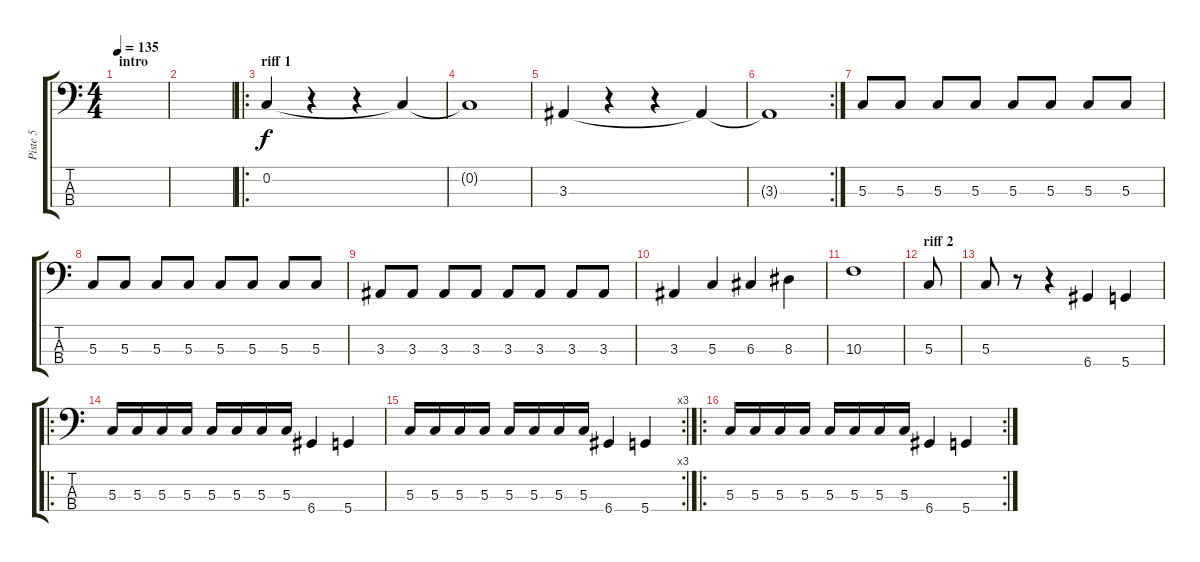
\track ("Piste 5" "Piste 5") {instrument electricbasspick}
\staff {score tabs}
\tuning (F2 C2 G1 D1) {hide}
\ts (4 4)
\section ("" "intro")
\tempo 135
\clef f4
\ks c
|
|
\ro
\section ("" "riff 1")
0.2.4 r.4 r.4 0.2{t}.4 |
0.2{t}.1 |
3.3.4 r.4 r.4 3.3{t}.4 |
\rc 2
3.3{t}.1 |
5.3.8 5.3.8 5.3.8 5.3.8 5.3.8 5.3.8 5.3.8 5.3.8 |
5.3.8 5.3.8 5.3.8 5.3.8 5.3.8 5.3.8 5.3.8 5.3.8 |
3.3.8 3.3.8 3.3.8 3.3.8 3.3.8 3.3.8 3.3.8 3.3.8 |
3.3.4 5.3.4 6.3.4 8.3.4 |
10.3.1 |
\section ("" "riff 2")
5.3.8 |
5.3.8 r.8 r.4 6.4.4 5.4.4 |
\ro
5.3.16 5.3.16 5.3.16 5.3.16 5.3.16 5.3.16 5.3.16 5.3.16 6.4.4 5.4.4 |
\rc 3
5.3.16 5.3.16 5.3.16 5.3.16 5.3.16 5.3.16 5.3.16 5.3.16 6.4.4 5.4.4 |
\ro
\rc 2
5.3.16 5.3.16 5.3.16 5.3.16 5.3.16 5.3.16 5.3.16 5.3.16 6.4.4 5.4.4
